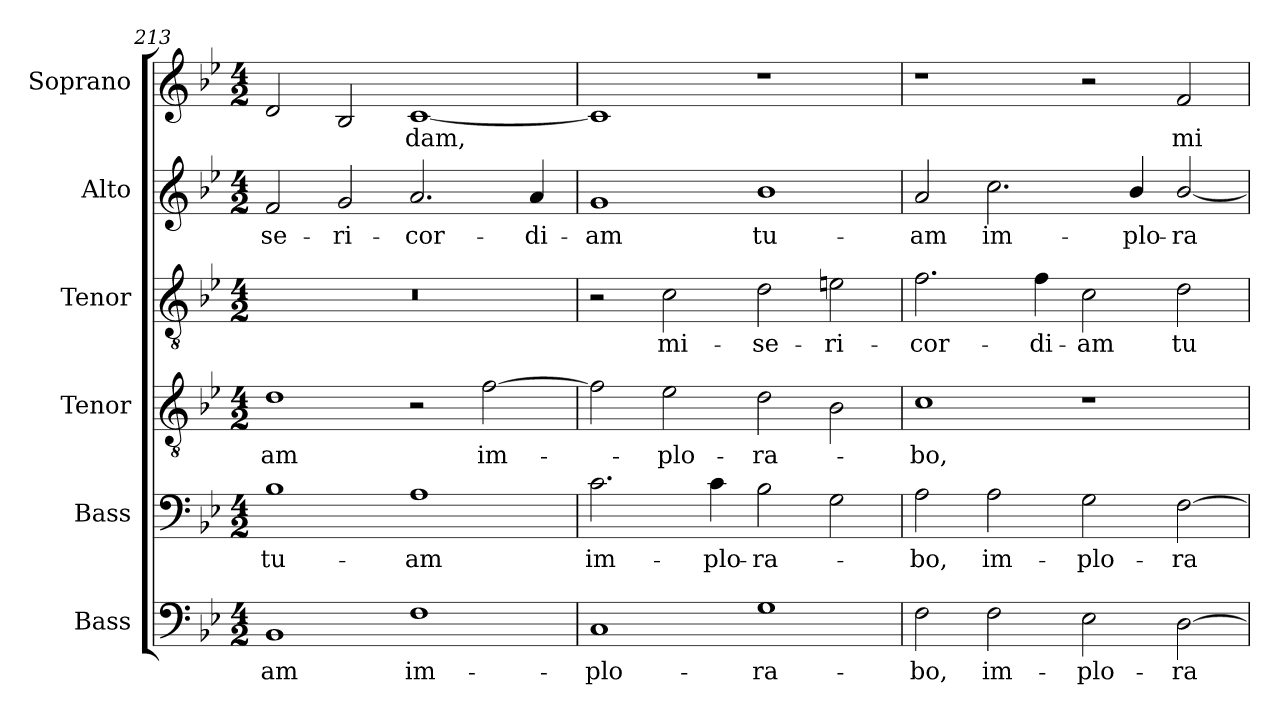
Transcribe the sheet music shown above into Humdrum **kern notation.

**kern	**text	**kern	**text	**kern	**text	**kern	**text	**kern	**text	**kern	**text
*part6	*part6	*part5	*part5	*part4	*part4	*part3	*part3	*part2	*part2	*part1	*part1
*staff6	*staff6	*staff5	*staff5	*staff4	*staff4	*staff3	*staff3	*staff2	*staff2	*staff1	*staff1
*I"Bass	*	*I"Bass	*	*I"Tenor	*	*I"Tenor	*	*I"Alto	*	*I"Soprano	*
*I'B2.	*	*I'B1.	*	*I'T2.	*	*I'T1.	*	*I'A.	*	*I'S.	*
*clefF4	*	*clefF4	*	*clefGv2	*	*clefGv2	*	*clefG2	*	*clefG2	*
*	*	*	*	*ITrd7c12	*	*ITrd7c12	*	*	*	*	*
*k[b-e-]	*	*k[b-e-]	*	*k[b-e-]	*	*k[b-e-]	*	*k[b-e-]	*	*k[b-e-]	*
*B-:	*	*B-:	*	*B-:	*	*B-:	*	*B-:	*	*B-:	*
*M4/2	*	*M4/2	*	*M4/2	*	*M4/2	*	*M4/2	*	*M4/2	*
=213	=213	=213	=213	=213	=213	=213	=213	=213	=213	=213	=213
!	!LO:LY:b:color=#000000	!	!	!	!	!	!	!	!	!	!
!	!	!	!LO:LY:b:color=#000000	!	!	!	!	!	!	!	!
!	!	!	!	!	!LO:LY:b:color=#000000	!LO:N:vis=1	!	!	!	!	!
!	!	!	!	!	!	!	!	!	!LO:LY:b:color=#000000	!	!
1BB-i	-am	1B-i	tu-	1Di	-am	0r	.	2fi/	-se-	2di/	.
!	!	!	!	!	!	!	!	!	!LO:LY:b:color=#000000	!	!
.	.	.	.	.	.	.	.	2gi/	-ri-	2B-i/	.
!	!LO:LY:b:color=#000000	!	!	!	!	!	!	!	!	!	!
!	!	!	!LO:LY:b:color=#000000	!	!	!	!	!	!	!	!
!	!	!	!	!	!	!	!	!	!LO:LY:b:color=#000000	!	!
!	!	!	!	!	!	!	!	!	!	!	!LO:LY:b:color=#000000
1Fi	im-	1Ai	-am	2r	.	.	.	2.ai/	-cor-	[<1ci	-dam,
!	!	!	!	!	!LO:LY:b:color=#000000	!	!	!	!	!	!
.	.	.	.	[>2Fi\	im-	.	.	.	.	.	.
!	!	!	!	!	!	!	!	!	!LO:LY:b:color=#000000	!	!
.	.	.	.	.	.	.	.	4ai/	-di-	.	.
=214	=214	=214	=214	=214	=214	=214	=214	=214	=214	=214	=214
!	!LO:LY:b:color=#000000	!	!	!	!	!	!	!	!	!	!
!	!	!	!LO:LY:b:color=#000000	!	!	!	!	!	!	!	!
!	!	!	!	!	!	!	!	!	!LO:LY:b:color=#000000	!	!
1Ci	-plo-	2.ci\	im-	2Fi\]	.	2r	.	1gi	-am	1ci]	.
!	!	!	!	!	!LO:LY:b:color=#000000	!	!	!	!	!	!
!	!	!	!	!	!	!	!LO:LY:b:color=#000000	!	!	!	!
.	.	.	.	2E-i\	-plo-	2Ci\	mi-	.	.	.	.
!	!	!	!LO:LY:b:color=#000000	!	!	!	!	!	!	!	!
.	.	4ci\	-plo-	.	.	.	.	.	.	.	.
!	!LO:LY:b:color=#000000	!	!	!	!	!	!	!	!	!	!
!	!	!	!LO:LY:b:color=#000000	!	!	!	!	!	!	!	!
!	!	!	!	!	!LO:LY:b:color=#000000	!	!	!	!	!	!
!	!	!	!	!	!	!	!LO:LY:b:color=#000000	!	!	!	!
!	!	!	!	!	!	!	!	!	!LO:LY:b:color=#000000	!	!
1Gi	-ra-	2B-i\	-ra-	2Di\	-ra-	2Di\	-se-	1b-i	tu-	1r	.
!	!	!	!	!	!	!	!LO:LY:b:color=#000000	!	!	!	!
.	.	2Gi\	.	2BB-i\	.	2Eni\	-ri-	.	.	.	.
=215	=215	=215	=215	=215	=215	=215	=215	=215	=215	=215	=215
!	!LO:LY:b:color=#000000	!	!	!	!	!	!	!	!	!	!
!	!	!	!LO:LY:b:color=#000000	!	!	!	!	!	!	!	!
!	!	!	!	!	!LO:LY:b:color=#000000	!	!	!	!	!	!
!	!	!	!	!	!	!	!LO:LY:b:color=#000000	!	!	!	!
!	!	!	!	!	!	!	!	!	!LO:LY:b:color=#000000	!	!
2Fi\	-bo,	2Ai\	-bo,	1Ci	-bo,	2.Fi\	-cor-	2ai/	-am	1r	.
!	!LO:LY:b:color=#000000	!	!	!	!	!	!	!	!	!	!
!	!	!	!LO:LY:b:color=#000000	!	!	!	!	!	!	!	!
!	!	!	!	!	!	!	!	!	!LO:LY:b:color=#000000	!	!
2Fi\	im-	2Ai\	im-	.	.	.	.	2.cci\	im-	.	.
!	!	!	!	!	!	!	!LO:LY:b:color=#000000	!	!	!	!
.	.	.	.	.	.	4Fi\	-di-	.	.	.	.
!	!LO:LY:b:color=#000000	!	!	!	!	!	!	!	!	!	!
!	!	!	!LO:LY:b:color=#000000	!	!	!	!	!	!	!	!
!	!	!	!	!	!	!	!LO:LY:b:color=#000000	!	!	!	!
2E-i\	-plo-	2Gi\	-plo-	1r	.	2Ci\	-am	.	.	2r	.
!	!	!	!	!	!	!	!	!	!LO:LY:b:color=#000000	!	!
.	.	.	.	.	.	.	.	4b-i/	-plo-	.	.
!	!LO:LY:b:color=#000000	!	!	!	!	!	!	!	!	!	!
!	!	!	!LO:LY:b:color=#000000	!	!	!	!	!	!	!	!
!	!	!	!	!	!	!	!LO:LY:b:color=#000000	!	!	!	!
!	!	!	!	!	!	!	!	!	!LO:LY:b:color=#000000	!	!
!	!	!	!	!	!	!	!	!	!	!	!LO:LY:b:color=#000000
[>2Di\	-ra-	[>2Fi\	-ra-	.	.	2Di\	tu-	[<2b-i/	-ra-	2fi/	mi-
=	=	=	=	=	=	=	=	=	=	=	=
*-	*-	*-	*-	*-	*-	*-	*-	*-	*-	*-	*-
